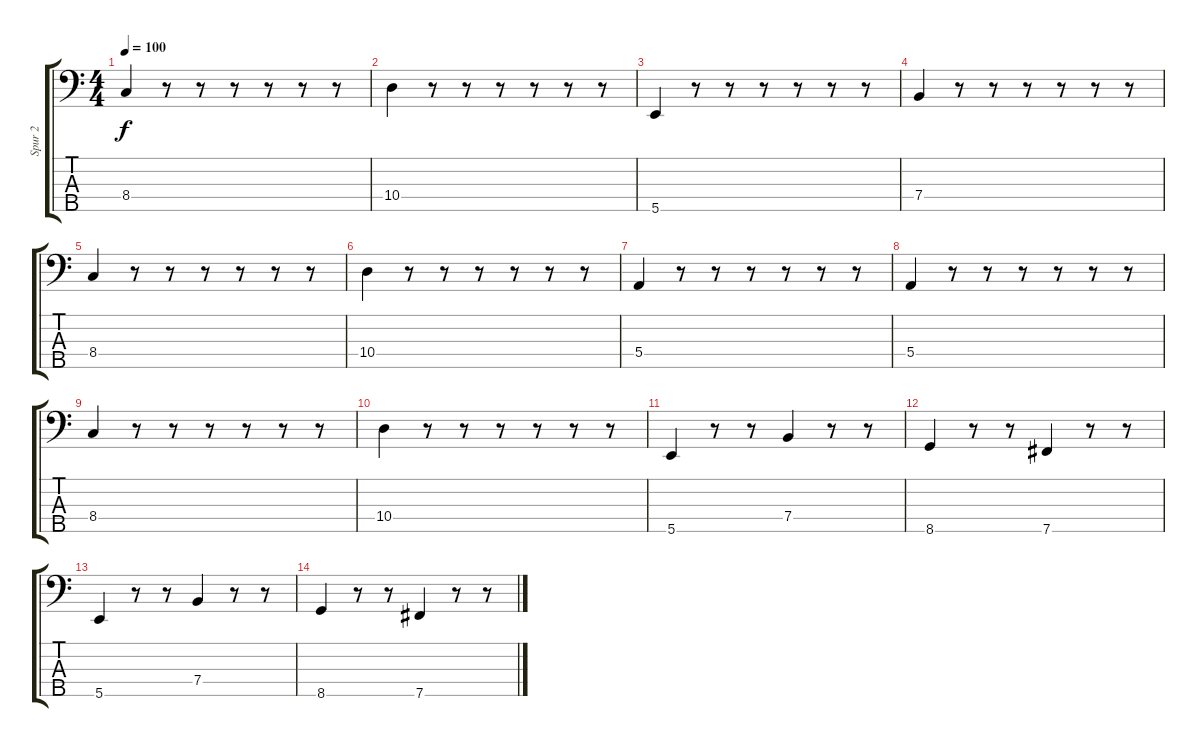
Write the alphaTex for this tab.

\track ("Spur 2" "Spur 2") {instrument electricbassfinger}
\staff {score tabs}
\tuning (G2 D2 A1 E1 B0) {hide}
\ts (4 4)
\tempo 100
\clef f4
\ks c
8.4.4{dy f} r.8 r.8 r.8 r.8 r.8 r.8 |
10.4.4 r.8 r.8 r.8 r.8 r.8 r.8 |
5.5.4 r.8 r.8 r.8 r.8 r.8 r.8 |
7.4.4 r.8 r.8 r.8 r.8 r.8 r.8 |
8.4.4 r.8 r.8 r.8 r.8 r.8 r.8 |
10.4.4 r.8 r.8 r.8 r.8 r.8 r.8 |
5.4.4 r.8 r.8 r.8 r.8 r.8 r.8 |
5.4.4 r.8 r.8 r.8 r.8 r.8 r.8 |
8.4.4 r.8 r.8 r.8 r.8 r.8 r.8 |
10.4.4 r.8 r.8 r.8 r.8 r.8 r.8 |
5.5.4 r.8 r.8 7.4.4 r.8 r.8 |
8.5.4 r.8 r.8 7.5.4 r.8 r.8 |
5.5.4 r.8 r.8 7.4.4 r.8 r.8 |
8.5.4 r.8 r.8 7.5.4 r.8 r.8
